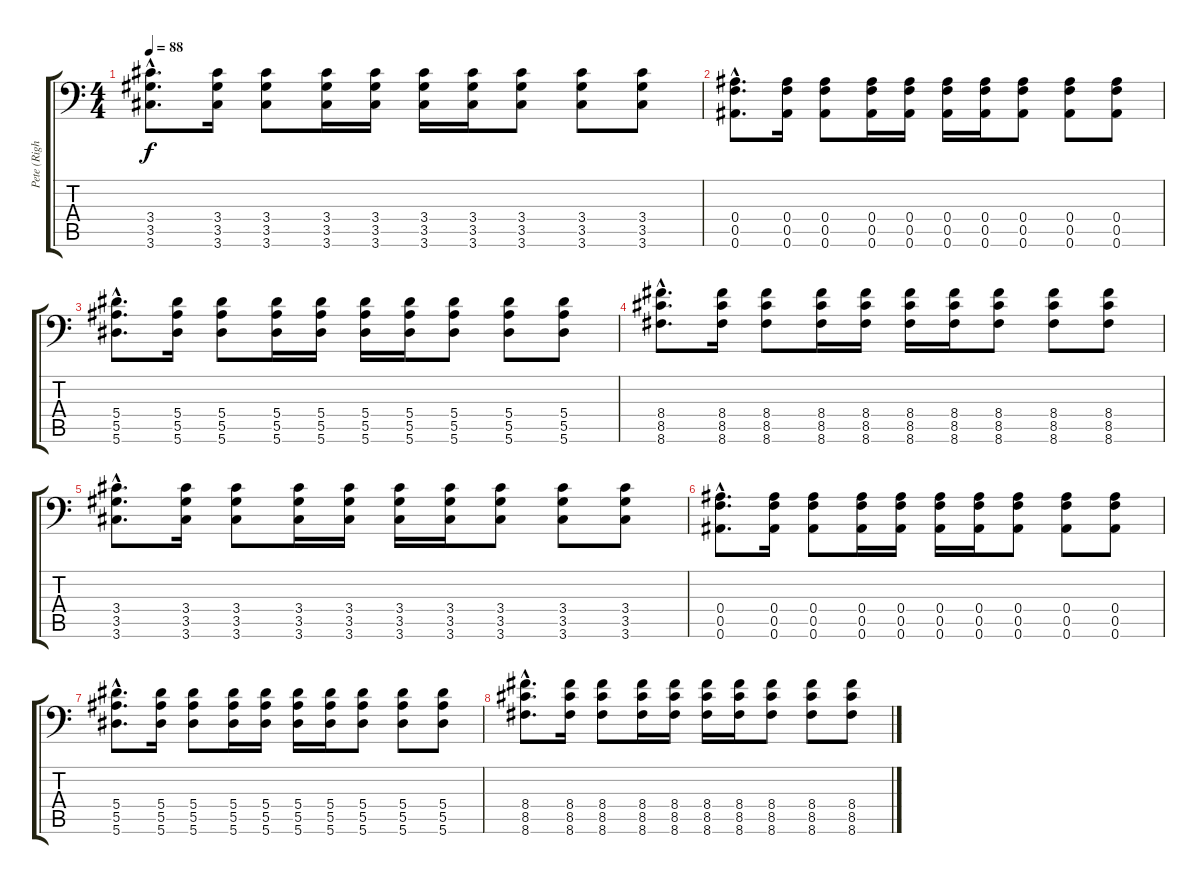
\track ("Pete (Right)" "Pete (Righ") {instrument distortionguitar}
\staff {score tabs}
\tuning (C4 G3 Eb3 Bb2 F2 Bb1) {hide}
\ts (4 4)
\tempo 88
\clef f4
\ks c
(3.4{hac} 3.5{hac} 3.6{hac}).8{d dy f} (3.4 3.5 3.6).16 (3.4 3.5 3.6).8 (3.4 3.5 3.6).16 (3.4 3.5 3.6).16 (3.4 3.5 3.6).16 (3.4 3.5 3.6).16 (3.4 3.5 3.6).8 (3.4 3.5 3.6).8 (3.4 3.5 3.6).8 |
(0.4{hac} 0.5{hac} 0.6{hac}).8{d} (0.4 0.5 0.6).16 (0.4 0.5 0.6).8 (0.4 0.5 0.6).16 (0.4 0.5 0.6).16 (0.4 0.5 0.6).16 (0.4 0.5 0.6).16 (0.4 0.5 0.6).8 (0.4 0.5 0.6).8 (0.4 0.5 0.6).8 |
(5.4{hac} 5.5{hac} 5.6{hac}).8{d balance 8} (5.4 5.5 5.6).16 (5.4 5.5 5.6).8 (5.4 5.5 5.6).16 (5.4 5.5 5.6).16 (5.4 5.5 5.6).16 (5.4 5.5 5.6).16 (5.4 5.5 5.6).8 (5.4 5.5 5.6).8 (5.4 5.5 5.6).8 |
(8.4{hac} 8.5{hac} 8.6{hac}).8{d} (8.4 8.5 8.6).16 (8.4 8.5 8.6).8 (8.4 8.5 8.6).16 (8.4 8.5 8.6).16 (8.4 8.5 8.6).16 (8.4 8.5 8.6).16 (8.4 8.5 8.6).8 (8.4 8.5 8.6).8 (8.4 8.5 8.6).8 |
(3.4{hac} 3.5{hac} 3.6{hac}).8{d} (3.4 3.5 3.6).16 (3.4 3.5 3.6).8 (3.4 3.5 3.6).16 (3.4 3.5 3.6).16 (3.4 3.5 3.6).16 (3.4 3.5 3.6).16 (3.4 3.5 3.6).8 (3.4 3.5 3.6).8 (3.4 3.5 3.6).8 |
(0.4{hac} 0.5{hac} 0.6{hac}).8{d} (0.4 0.5 0.6).16 (0.4 0.5 0.6).8 (0.4 0.5 0.6).16 (0.4 0.5 0.6).16 (0.4 0.5 0.6).16 (0.4 0.5 0.6).16 (0.4 0.5 0.6).8 (0.4 0.5 0.6).8 (0.4 0.5 0.6).8 |
(5.4{hac} 5.5{hac} 5.6{hac}).8{d balance 8} (5.4 5.5 5.6).16 (5.4 5.5 5.6).8 (5.4 5.5 5.6).16 (5.4 5.5 5.6).16 (5.4 5.5 5.6).16 (5.4 5.5 5.6).16 (5.4 5.5 5.6).8 (5.4 5.5 5.6).8 (5.4 5.5 5.6).8 |
(8.4{hac} 8.5{hac} 8.6{hac}).8{d} (8.4 8.5 8.6).16 (8.4 8.5 8.6).8 (8.4 8.5 8.6).16 (8.4 8.5 8.6).16 (8.4 8.5 8.6).16 (8.4 8.5 8.6).16 (8.4 8.5 8.6).8 (8.4 8.5 8.6).8 (8.4 8.5 8.6).8
